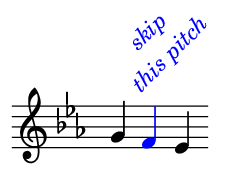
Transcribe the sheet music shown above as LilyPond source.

\version "2.22.0"
\include "../template-1.ly"

#(set! paper-alist (cons '("my size" . (cons (* 1.5 in) (* 1.2 in))) paper-alist))

%#(set-global-staff-size 11)

\paper {
  #(set-paper-size "my size" )
}


\layout {
  \context {
  }
}

global = {
  \key c \minor
  \time 4/4
}

excerpt = \relative c'' {
  \global
   \override Script #'outside-staff-priority = #300
   \once \override NoteColumn #'extra-offset = #'(200.0 . 0)
   g4
   \once \override NoteHead #'color = #(rgb-color 0 0 1)
   \once \override Stem #'color = #(rgb-color 0 0 1)
   \once \override TextScript #'color = #(rgb-color 0 0 1)
   \once \override TextScript #'rotation = #'(45 0 0)
   \once \override TextScript #'Y-offset = #9
   \once \override TextScript #'X-offset = #-3
   f
   ^\markup \center-column \italic { "skip" "this pitch" }
   es

}


\score {
  <<
    \new Staff \with {
      \remove Time_signature_engraver
      midiInstrument = "acoustic grand"
    } \excerpt
  >>

  \layout { }
  \midi {
    \tempo 2=80
  }
}
